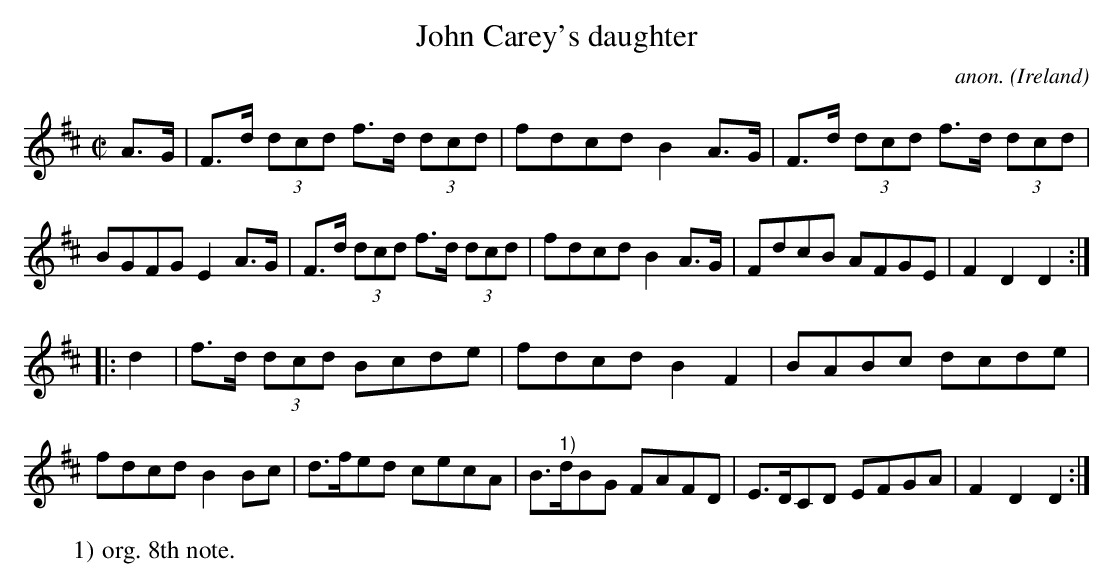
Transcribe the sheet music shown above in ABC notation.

X:1
T:John Carey's daughter
C:anon.
O:Ireland
M:C|
L:1/8
K:D
A>G|F>d (3dcd f>d (3dcd|fdcd B2A>G|F>d (3dcd f>d (3dcd|BGFG E2A>G|F>d (3dcd f>d (3dcd|fdcd B2A>G|FdcB AFGE|F2D2D2:|
|:d2|f>d (3dcd Bcde|fdcd B2F2|BABc dcde|fdcd B2Bc|d>fed cecA|B>"^1)"dBG FAFD|E>DCD EFGA|F2D2D2:|
W:1) org. 8th note.
